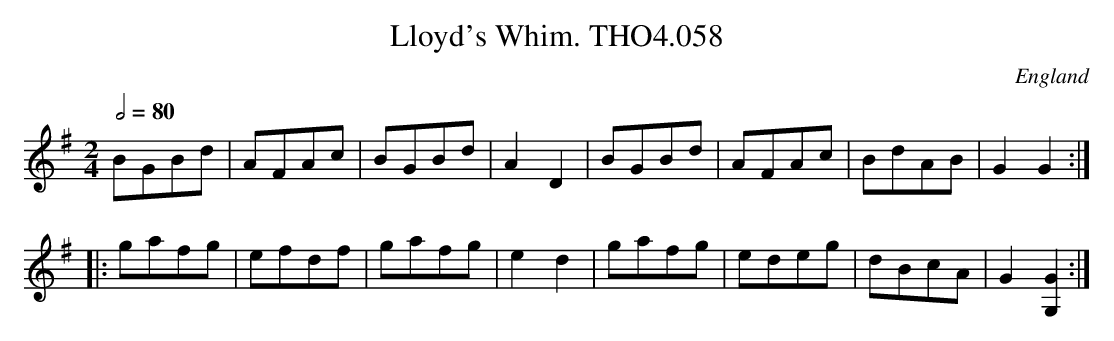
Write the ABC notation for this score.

X:1
T:Lloyd's Whim. THO4.058
O:England
M:2/4
L:1/8
Q:1/2=80
K:G major
BGBd|AFAc|BGBd|A2D2|BGBd|AFAc|BdAB|G2G2:|
|:gafg|efdf|gafg|e2d2|gafg|edeg|dBcA|G2 [G2G,2]:|
